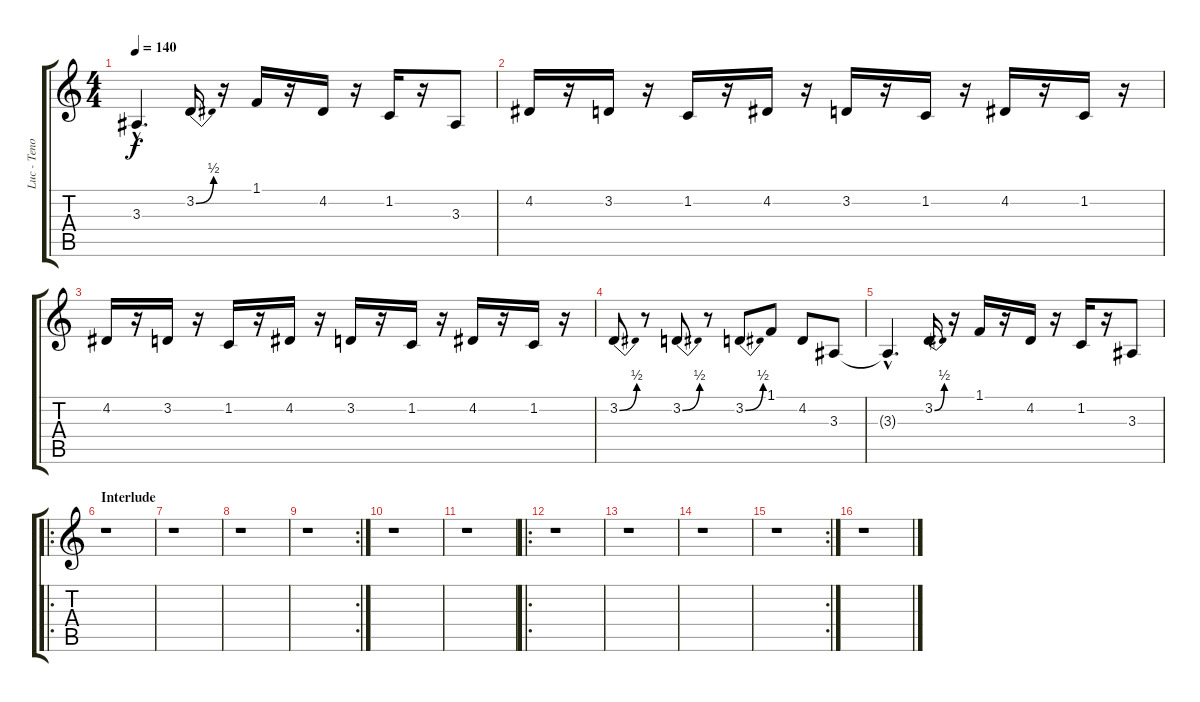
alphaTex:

\track ("Luc - Tenor Sax" "Luc - Teno") {instrument tenorsax}
\staff {score tabs}
\tuning (E4 B3 G3 D3 A2 E2) {hide}
\ts (4 4)
\tempo 140
\clef g2
\ks c
3.3{hac t}.4{d dy f} 3.2{be (bend 0 0 60 2)}.16 r.16 1.1.16 r.16 4.2.16 r.16 1.2.16 r.16 3.3.8 |
4.2.16 r.16 3.2.16 r.16 1.2.16 r.16 4.2.16 r.16 3.2.16 r.16 1.2.16 r.16 4.2.16 r.16 1.2.16 r.16 |
4.2.16 r.16 3.2.16 r.16 1.2.16 r.16 4.2.16 r.16 3.2.16 r.16 1.2.16 r.16 4.2.16 r.16 1.2.16 r.16 |
3.2{be (bend 0 0 60 2)}.8 r.8 3.2{be (bend 0 0 60 2)}.8 r.8 3.2{be (bend 0 0 60 2)}.8 1.1.8 4.2.8 3.3.8 |
3.3{hac t}.4{d} 3.2{be (bend 0 0 60 2)}.16 r.16 1.1.16 r.16 4.2.16 r.16 1.2.16 r.16 3.3.8 |
\ro
\section ("" "Interlude")
r.1 |
r.1 |
r.1 |
\rc 2
r.1 |
r.1 |
r.1 |
\ro
r.1 |
r.1 |
r.1 |
\rc 2
r.1 |
r.1
